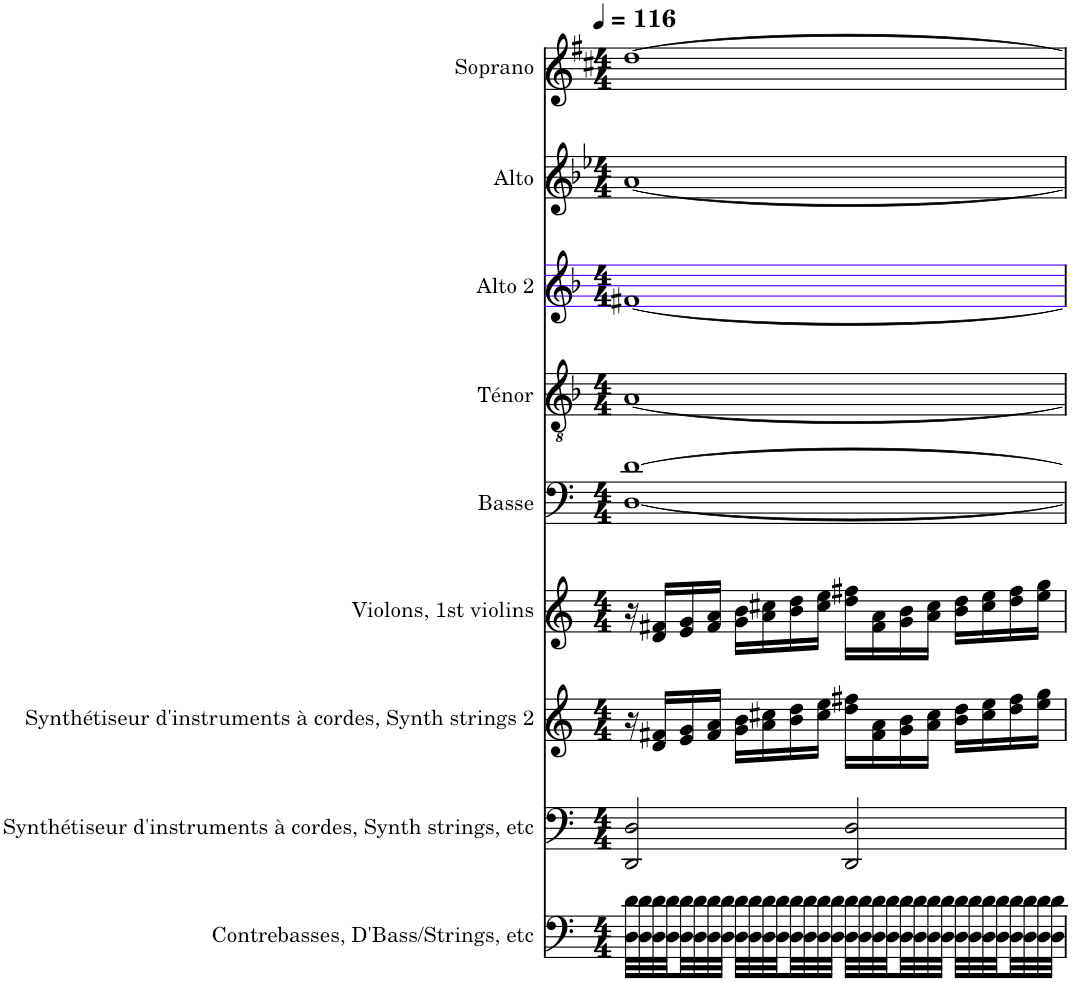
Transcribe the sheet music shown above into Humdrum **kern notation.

**kern	**kern	**kern	**kern	**kern	**kern	**kern	**kern	**kern
*part9	*part8	*part7	*part6	*part5	*part4	*part3	*part2	*part1
*staff9	*staff8	*staff7	*staff6	*staff5	*staff4	*staff3	*staff2	*staff1
*I"Contrebasses, D'Bass/Strings, etc	*I"Synthétiseur d'instruments à cordes, Synth strings, etc	*I"Synthétiseur d'instruments à cordes, Synth strings 2	*I"Violons, 1st violins	*I"Basse	*I"Ténor	*I"Alto 2	*I"Alto	*I"Soprano
*I'Cbs.	*I'Synth.	*I'Synth.	*I'Vlns.	*I'B.	*I'T.	*I'A2.	*I'A.	*I'S.
*	*	*	*	*	*	*stria5	*	*
*clefF4	*clefF4	*clefG2	*clefG2	*clefF4	*clefGv2	*clefG2	*clefG2	*clefG2
*Trd7c12	*	*	*	*	*	*	*	*
*k[]	*k[]	*k[]	*k[]	*k[]	*k[b-]	*k[b-]	*k[b-e-]	*k[f#c#]
*M4/4	*M4/4	*M4/4	*M4/4	*M4/4	*M4/4	*M4/4	*M4/4	*M4/4
*MM116	*MM116	*MM116	*MM116	*MM116	*MM116	*MM116	*MM116	*MM116
=1	=1	=1	=1	=1	=1	=1	=1	=1
32D\ 32d\LLL	2DD/ 2D/	16r	16r	[1D [1d	[1A	[1f#X	[1a	[1dd
32D\ 32d\	.	.	.	.	.	.	.	.
32D\ 32d\	.	16d/ 16f#X/LL	16d/ 16f#X/LL	.	.	.	.	.
32D\ 32d\	.	.	.	.	.	.	.	.
32D\ 32d\	.	16e/ 16g/	16e/ 16g/	.	.	.	.	.
32D\ 32d\	.	.	.	.	.	.	.	.
32D\ 32d\	.	16f#/ 16a/JJ	16f#/ 16a/JJ	.	.	.	.	.
32D\ 32d\JJJ	.	.	.	.	.	.	.	.
32D\ 32d\LLL	.	16g\ 16b\LL	16g\ 16b\LL	.	.	.	.	.
32D\ 32d\	.	.	.	.	.	.	.	.
32D\ 32d\	.	16a\ 16cc#X\	16a\ 16cc#X\	.	.	.	.	.
32D\ 32d\	.	.	.	.	.	.	.	.
32D\ 32d\	.	16b\ 16dd\	16b\ 16dd\	.	.	.	.	.
32D\ 32d\	.	.	.	.	.	.	.	.
32D\ 32d\	.	16cc#\ 16ee\JJ	16cc#\ 16ee\JJ	.	.	.	.	.
32D\ 32d\JJJ	.	.	.	.	.	.	.	.
32D\ 32d\LLL	2DD/ 2D/	16dd\ 16ff#X\LL	16dd\ 16ff#X\LL	.	.	.	.	.
32D\ 32d\	.	.	.	.	.	.	.	.
32D\ 32d\	.	16f#\ 16a\	16f#\ 16a\	.	.	.	.	.
32D\ 32d\	.	.	.	.	.	.	.	.
32D\ 32d\	.	16g\ 16b\	16g\ 16b\	.	.	.	.	.
32D\ 32d\	.	.	.	.	.	.	.	.
32D\ 32d\	.	16a\ 16cc#\JJ	16a\ 16cc#\JJ	.	.	.	.	.
32D\ 32d\JJJ	.	.	.	.	.	.	.	.
32D\ 32d\LLL	.	16b\ 16dd\LL	16b\ 16dd\LL	.	.	.	.	.
32D\ 32d\	.	.	.	.	.	.	.	.
32D\ 32d\	.	16cc#\ 16ee\	16cc#\ 16ee\	.	.	.	.	.
32D\ 32d\	.	.	.	.	.	.	.	.
32D\ 32d\	.	16dd\ 16ff#\	16dd\ 16ff#\	.	.	.	.	.
32D\ 32d\	.	.	.	.	.	.	.	.
32D\ 32d\	.	16ee\ 16gg\JJ	16ee\ 16gg\JJ	.	.	.	.	.
32D\ 32d\JJJ	.	.	.	.	.	.	.	.
=	=	=	=	=	=	=	=	=
*-	*-	*-	*-	*-	*-	*-	*-	*-
